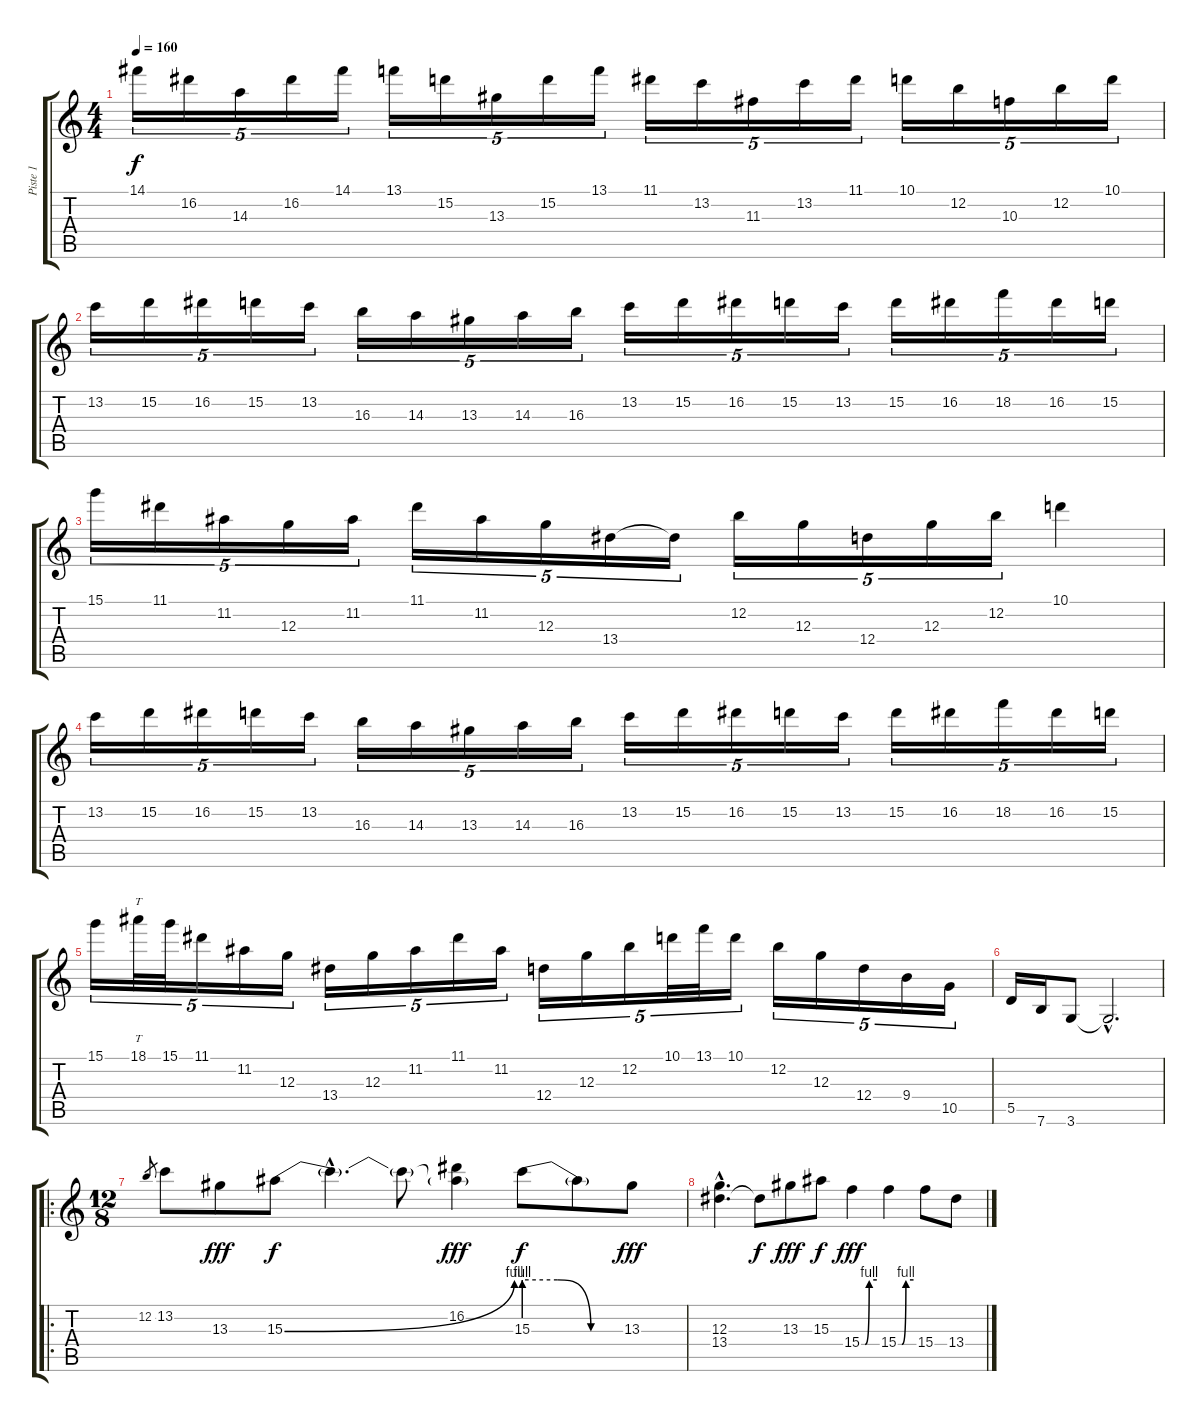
\track ("Piste 1" "Piste 1") {instrument distortionguitar}
\staff {score tabs}
\tuning (E4 B3 G3 D3 A2 E2) {hide}
\ts (4 4)
\tempo 160
\clef g2
\ks c
14.1.16{tu (5 4) dy f} 16.2.16{tu (5 4)} 14.3.16{tu (5 4)} 16.2.16{tu (5 4)} 14.1.16{tu (5 4)} 13.1.16{tu (5 4)} 15.2.16{tu (5 4)} 13.3.16{tu (5 4)} 15.2.16{tu (5 4)} 13.1.16{tu (5 4)} 11.1.16{tu (5 4)} 13.2.16{tu (5 4)} 11.3.16{tu (5 4)} 13.2.16{tu (5 4)} 11.1.16{tu (5 4)} 10.1.16{tu (5 4)} 12.2.16{tu (5 4)} 10.3.16{tu (5 4)} 12.2.16{tu (5 4)} 10.1.16{tu (5 4)} |
13.2.16{tu (5 4)} 15.2.16{tu (5 4)} 16.2.16{tu (5 4)} 15.2.16{tu (5 4)} 13.2.16{tu (5 4)} 16.3.16{tu (5 4)} 14.3.16{tu (5 4)} 13.3.16{tu (5 4)} 14.3.16{tu (5 4)} 16.3.16{tu (5 4)} 13.2.16{tu (5 4)} 15.2.16{tu (5 4)} 16.2.16{tu (5 4)} 15.2.16{tu (5 4)} 13.2.16{tu (5 4)} 15.2.16{tu (5 4)} 16.2.16{tu (5 4)} 18.2.16{tu (5 4)} 16.2.16{tu (5 4)} 15.2.16{tu (5 4)} |
15.1.16{tu (5 4)} 11.1.16{tu (5 4)} 11.2.16{tu (5 4)} 12.3.16{tu (5 4)} 11.2.16{tu (5 4)} 11.1.16{tu (5 4)} 11.2.16{tu (5 4)} 12.3.16{tu (5 4)} 13.4.16{tu (5 4)} 13.4{t}.16{tu (5 4)} 12.2.16{tu (5 4)} 12.3.16{tu (5 4)} 12.4.16{tu (5 4)} 12.3.16{tu (5 4)} 12.2.16{tu (5 4)} 10.1.4 |
13.2.16{tu (5 4)} 15.2.16{tu (5 4)} 16.2.16{tu (5 4)} 15.2.16{tu (5 4)} 13.2.16{tu (5 4)} 16.3.16{tu (5 4)} 14.3.16{tu (5 4)} 13.3.16{tu (5 4)} 14.3.16{tu (5 4)} 16.3.16{tu (5 4)} 13.2.16{tu (5 4)} 15.2.16{tu (5 4)} 16.2.16{tu (5 4)} 15.2.16{tu (5 4)} 13.2.16{tu (5 4)} 15.2.16{tu (5 4)} 16.2.16{tu (5 4)} 18.2.16{tu (5 4)} 16.2.16{tu (5 4)} 15.2.16{tu (5 4)} |
15.1.16{tu (5 4)} 18.1.32{tt tu (5 4)} 15.1.32{tu (5 4)} 11.1.16{tu (5 4)} 11.2.16{tu (5 4)} 12.3.16{tu (5 4)} 13.4.16{tu (5 4)} 12.3.16{tu (5 4)} 11.2.16{tu (5 4)} 11.1.16{tu (5 4)} 11.2.16{tu (5 4)} 12.4.16{tu (5 4)} 12.3.16{tu (5 4)} 12.2.16{tu (5 4)} 10.1.32{tu (5 4)} 13.1.32{tu (5 4)} 10.1.16{tu (5 4)} 12.2.16{tu (5 4)} 12.3.16{tu (5 4)} 12.4.16{tu (5 4)} 9.4.16{tu (5 4)} 10.5.16{tu (5 4)} |
5.5.16 7.6.16 3.6.8 3.6{hac t}.2{d} |
\ro
\ts (12 8)
12.2.8{gr} 13.2.8 13.3.8{dy fff} 15.3{be (bend 0 0 60 4)}.8{dy f} 15.3{hac t}.4{d} 15.3{t}.8 (16.2 15.3{t}).4{dy fff} 15.3{be (custom 0 4 20 4 40 0 60 0)}.8{dy f} 15.3{t}.8 13.3.8{dy fff} |
(12.3{hac} 13.4{hac}).4{d} 13.4{t}.8{dy f} 13.3.8{dy fff} 15.3.8{dy f} 15.4{be (custom 0 0 14 0 30 4 60 4)}.4{dy fff} 15.4{be (custom 0 0 14 0 30 4 60 4)}.4 15.4.8 13.4.8
